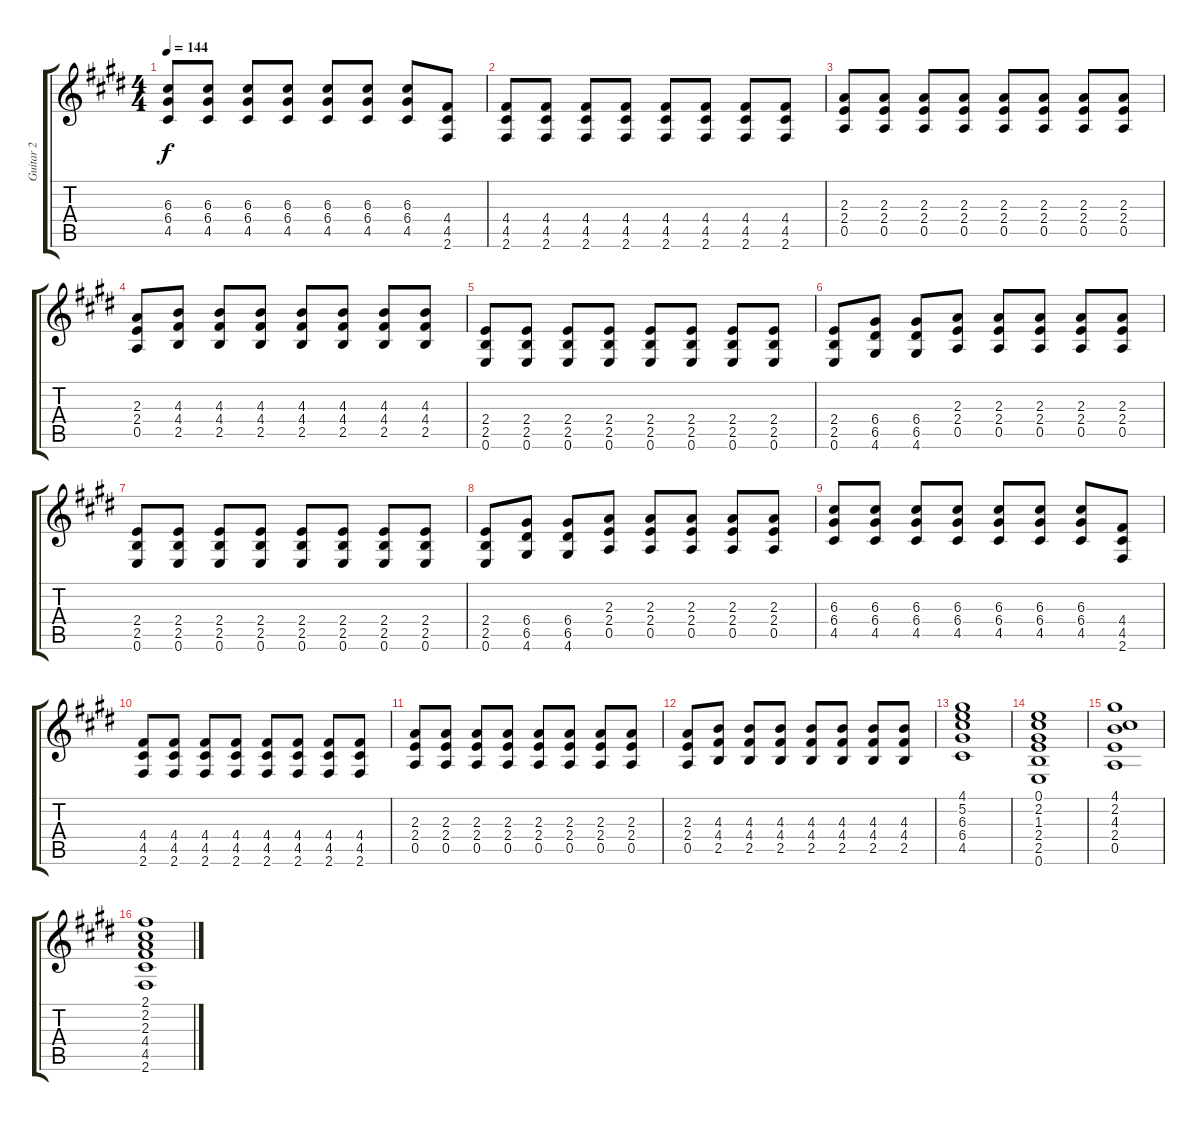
\track ("Guitar 2" "Guitar 2") {instrument distortionguitar}
\staff {score tabs}
\tuning (E4 B3 G3 D3 A2 E2) {hide}
\ts (4 4)
\tempo 144
\clef g2
\ks e
(6.3 6.4 4.5).8{dy f} (6.3 6.4 4.5).8 (6.3 6.4 4.5).8 (6.3 6.4 4.5).8 (6.3 6.4 4.5).8 (6.3 6.4 4.5).8 (6.3 6.4 4.5).8 (4.4 4.5 2.6).8 |
(4.4 4.5 2.6).8 (4.4 4.5 2.6).8 (4.4 4.5 2.6).8 (4.4 4.5 2.6).8 (4.4 4.5 2.6).8 (4.4 4.5 2.6).8 (4.4 4.5 2.6).8 (4.4 4.5 2.6).8 |
(2.3 2.4 0.5).8 (2.3 2.4 0.5).8 (2.3 2.4 0.5).8 (2.3 2.4 0.5).8 (2.3 2.4 0.5).8 (2.3 2.4 0.5).8 (2.3 2.4 0.5).8 (2.3 2.4 0.5).8 |
(2.3 2.4 0.5).8 (4.3 4.4 2.5).8 (4.3 4.4 2.5).8 (4.3 4.4 2.5).8 (4.3 4.4 2.5).8 (4.3 4.4 2.5).8 (4.3 4.4 2.5).8 (4.3 4.4 2.5).8 |
(2.4 2.5 0.6).8 (2.4 2.5 0.6).8 (2.4 2.5 0.6).8 (2.4 2.5 0.6).8 (2.4 2.5 0.6).8 (2.4 2.5 0.6).8 (2.4 2.5 0.6).8 (2.4 2.5 0.6).8 |
(2.4 2.5 0.6).8 (6.4 6.5 4.6).8 (6.4 6.5 4.6).8 (2.3 2.4 0.5).8 (2.3 2.4 0.5).8 (2.3 2.4 0.5).8 (2.3 2.4 0.5).8 (2.3 2.4 0.5).8 |
(2.4 2.5 0.6).8 (2.4 2.5 0.6).8 (2.4 2.5 0.6).8 (2.4 2.5 0.6).8 (2.4 2.5 0.6).8 (2.4 2.5 0.6).8 (2.4 2.5 0.6).8 (2.4 2.5 0.6).8 |
(2.4 2.5 0.6).8 (6.4 6.5 4.6).8 (6.4 6.5 4.6).8 (2.3 2.4 0.5).8 (2.3 2.4 0.5).8 (2.3 2.4 0.5).8 (2.3 2.4 0.5).8 (2.3 2.4 0.5).8 |
(6.3 6.4 4.5).8 (6.3 6.4 4.5).8 (6.3 6.4 4.5).8 (6.3 6.4 4.5).8 (6.3 6.4 4.5).8 (6.3 6.4 4.5).8 (6.3 6.4 4.5).8 (4.4 4.5 2.6).8 |
(4.4 4.5 2.6).8 (4.4 4.5 2.6).8 (4.4 4.5 2.6).8 (4.4 4.5 2.6).8 (4.4 4.5 2.6).8 (4.4 4.5 2.6).8 (4.4 4.5 2.6).8 (4.4 4.5 2.6).8 |
(2.3 2.4 0.5).8 (2.3 2.4 0.5).8 (2.3 2.4 0.5).8 (2.3 2.4 0.5).8 (2.3 2.4 0.5).8 (2.3 2.4 0.5).8 (2.3 2.4 0.5).8 (2.3 2.4 0.5).8 |
(2.3 2.4 0.5).8 (4.3 4.4 2.5).8 (4.3 4.4 2.5).8 (4.3 4.4 2.5).8 (4.3 4.4 2.5).8 (4.3 4.4 2.5).8 (4.3 4.4 2.5).8 (4.3 4.4 2.5).8 |
(4.1 5.2 6.3 6.4 4.5).1{volume 10} |
(0.1 2.2 1.3 2.4 2.5 0.6).1 |
(4.1 2.2 4.3 2.4 0.5).1 |
(2.1 2.2 2.3 4.4 4.5 2.6).1
